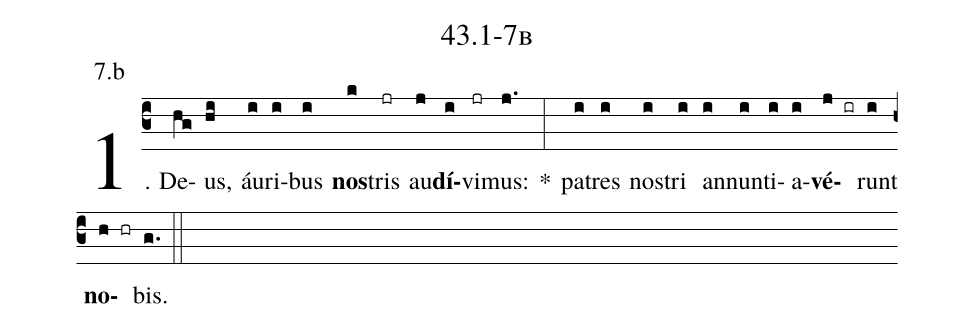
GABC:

name: 43.1-7b;
annotation: 7.b;
%%
(c3)1. De(hg)us,(hi) áu(i)ri(i)bus(i) <b>nos</b>(k)tris(jr) au(j)<b>dí</b>(i)vi(jr)mus:(j.) *(:) pa(i)tres(i) nos(i)tri(i) an(i)nun(i)ti(i)a(i)<b>vé</b>(j ir)runt(i) <b>no</b>(h hr)bis.(g.) (::)
